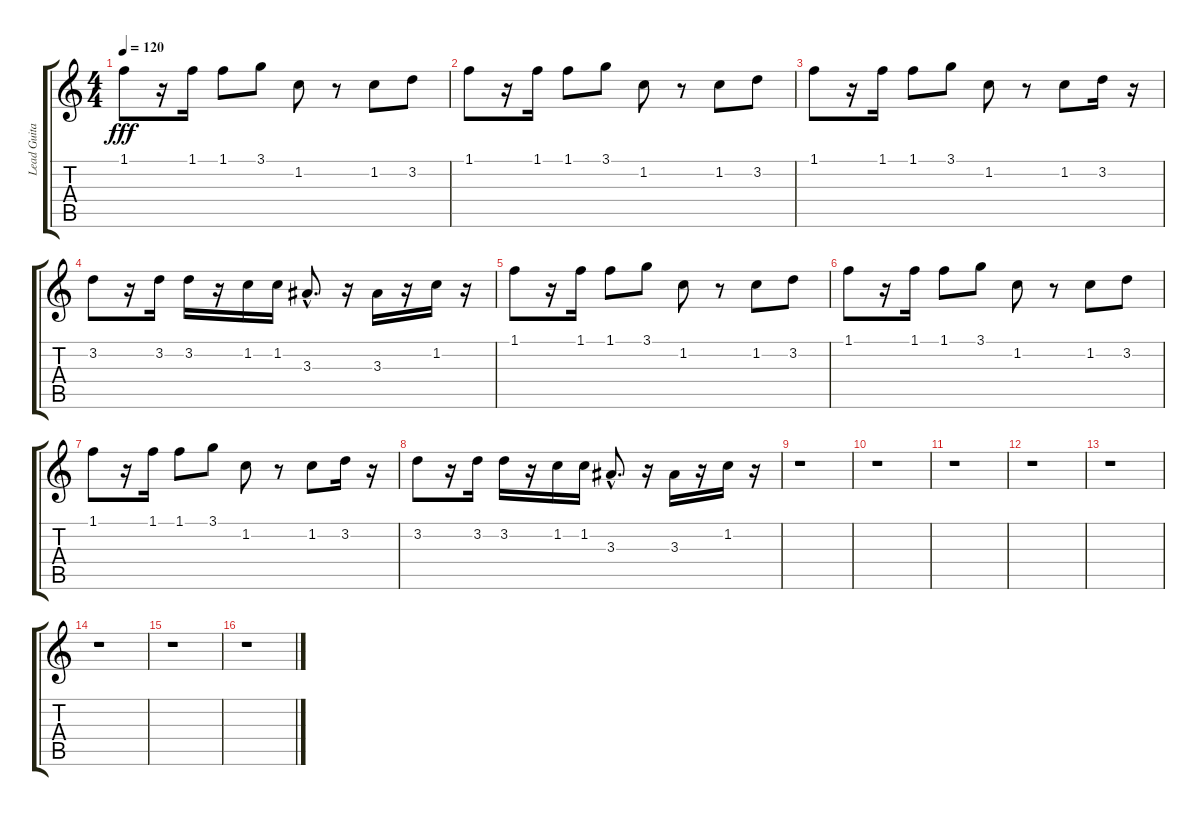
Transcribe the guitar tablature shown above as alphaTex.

\track ("Lead Guitar" "Lead Guita") {instrument electricguitarmuted}
\staff {score tabs}
\tuning (E4 B3 G3 D3 A2 E2) {hide}
\ts (4 4)
\tempo 120
\clef g2
\ks c
1.1.8{dy fff} r.16 1.1.16 1.1.8 3.1.8 1.2.8 r.8 1.2.8 3.2.8 |
1.1.8 r.16 1.1.16 1.1.8 3.1.8 1.2.8 r.8 1.2.8 3.2.8 |
1.1.8 r.16 1.1.16 1.1.8 3.1.8 1.2.8 r.8 1.2.8 3.2.16 r.16 |
3.2.8 r.16 3.2.16 3.2.16 r.16 1.2.16 1.2.16 3.3{hac}.8{d} r.16 3.3.16 r.16 1.2.16 r.16 |
1.1.8 r.16 1.1.16 1.1.8 3.1.8 1.2.8 r.8 1.2.8 3.2.8 |
1.1.8 r.16 1.1.16 1.1.8 3.1.8 1.2.8 r.8 1.2.8 3.2.8 |
1.1.8 r.16 1.1.16 1.1.8 3.1.8 1.2.8 r.8 1.2.8 3.2.16 r.16 |
3.2.8 r.16 3.2.16 3.2.16 r.16 1.2.16 1.2.16 3.3{hac}.8{d} r.16 3.3.16 r.16 1.2.16 r.16 |
r.1 |
r.1 |
r.1 |
r.1 |
r.1 |
r.1 |
r.1 |
r.1
